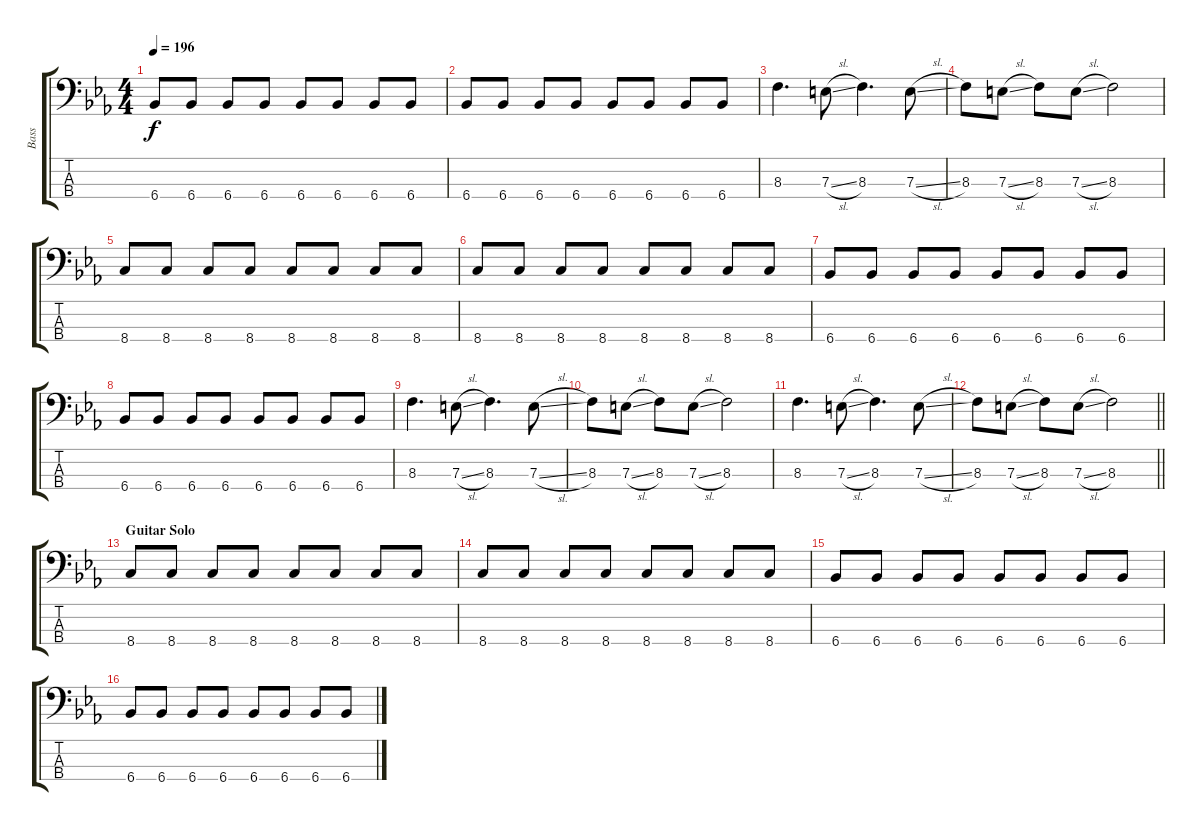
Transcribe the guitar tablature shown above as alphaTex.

\track ("Bass" "Bass") {instrument electricbasspick}
\staff {score tabs}
\tuning (G2 D2 A1 E1) {hide}
\ts (4 4)
\tempo 196
\clef f4
\ks eb
6.4.8{dy f} 6.4.8 6.4.8 6.4.8 6.4.8 6.4.8 6.4.8 6.4.8 |
6.4.8 6.4.8 6.4.8 6.4.8 6.4.8 6.4.8 6.4.8 6.4.8 |
8.3.4{d} 7.3{sl}.8 8.3.4{d} 7.3{sl}.8 |
8.3.8 7.3{sl}.8 8.3.8 7.3{sl}.8 8.3.2 |
8.4.8 8.4.8 8.4.8 8.4.8 8.4.8 8.4.8 8.4.8 8.4.8 |
8.4.8 8.4.8 8.4.8 8.4.8 8.4.8 8.4.8 8.4.8 8.4.8 |
6.4.8 6.4.8 6.4.8 6.4.8 6.4.8 6.4.8 6.4.8 6.4.8 |
6.4.8 6.4.8 6.4.8 6.4.8 6.4.8 6.4.8 6.4.8 6.4.8 |
8.3.4{d} 7.3{sl}.8 8.3.4{d} 7.3{sl}.8 |
8.3.8 7.3{sl}.8 8.3.8 7.3{sl}.8 8.3.2 |
8.3.4{d} 7.3{sl}.8 8.3.4{d} 7.3{sl}.8 |
\barLineRight lightlight
8.3.8 7.3{sl}.8 8.3.8 7.3{sl}.8 8.3.2 |
\section ("" "Guitar Solo")
8.4.8 8.4.8 8.4.8 8.4.8 8.4.8 8.4.8 8.4.8 8.4.8 |
8.4.8 8.4.8 8.4.8 8.4.8 8.4.8 8.4.8 8.4.8 8.4.8 |
6.4.8 6.4.8 6.4.8 6.4.8 6.4.8 6.4.8 6.4.8 6.4.8 |
6.4.8 6.4.8 6.4.8 6.4.8 6.4.8 6.4.8 6.4.8 6.4.8
